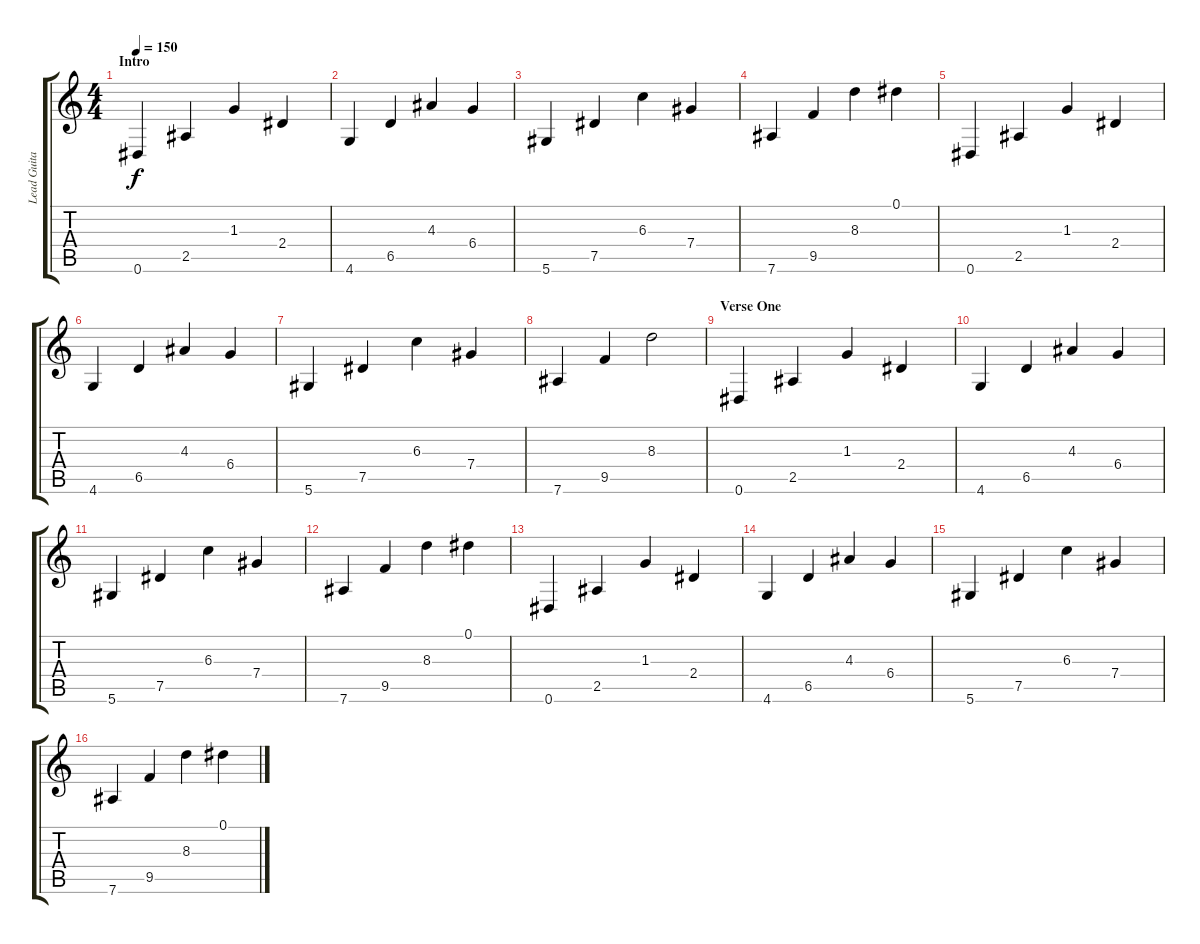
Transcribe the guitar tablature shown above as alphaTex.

\track ("Lead Guitar [Rivers Cuomo]" "Lead Guita") {instrument electricguitarmuted}
\staff {score tabs}
\tuning (Eb4 Bb3 Gb3 Db3 Ab2 Eb2) {hide}
\ts (4 4)
\section ("" "Intro")
\tempo 150
\clef g2
\ks c
0.6.4{dy f instrument electricguitarmuted} 2.5.4 1.3.4 2.4.4 |
4.6.4 6.5.4 4.3.4 6.4.4 |
5.6.4 7.5.4 6.3.4 7.4.4 |
7.6.4 9.5.4 8.3.4 0.1.4 |
0.6.4 2.5.4 1.3.4 2.4.4 |
4.6.4 6.5.4 4.3.4 6.4.4 |
5.6.4 7.5.4 6.3.4 7.4.4 |
7.6.4 9.5.4 8.3.2 |
\section ("" "Verse One")
0.6.4 2.5.4 1.3.4 2.4.4 |
4.6.4 6.5.4 4.3.4 6.4.4 |
5.6.4 7.5.4 6.3.4 7.4.4 |
7.6.4 9.5.4 8.3.4 0.1.4 |
0.6.4 2.5.4 1.3.4 2.4.4 |
4.6.4 6.5.4 4.3.4 6.4.4 |
5.6.4 7.5.4 6.3.4 7.4.4 |
7.6.4 9.5.4 8.3.4 0.1.4
